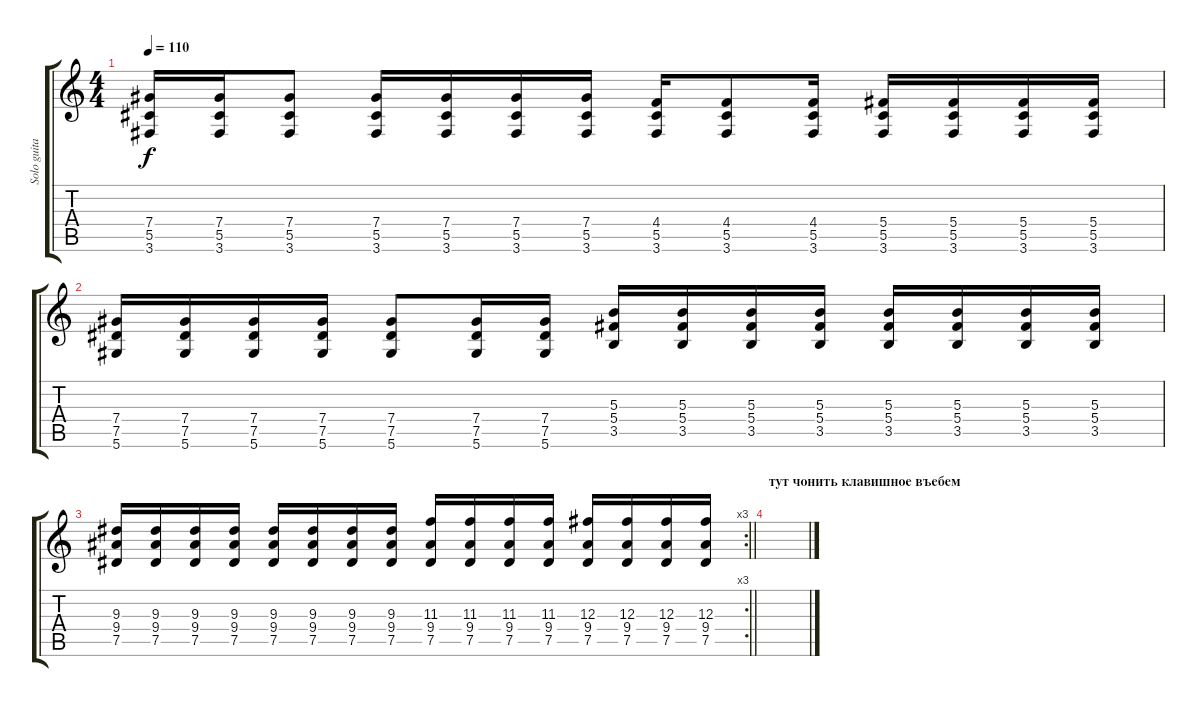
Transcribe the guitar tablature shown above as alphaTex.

\track ("Solo guitar" "Solo guita") {instrument distortionguitar}
\staff {score tabs}
\tuning (Eb4 Bb3 Gb3 Db3 Ab2 Eb2) {hide}
\ts (4 4)
\tempo 110
\clef g2
\ks c
(7.4 5.5 3.6).16{dy f} (7.4 5.5 3.6).16 (7.4 5.5 3.6).8 (7.4 5.5 3.6).16 (7.4 5.5 3.6).16 (7.4 5.5 3.6).16 (7.4 5.5 3.6).16 (4.4 5.5 3.6).16 (4.4 5.5 3.6).8 (4.4 5.5 3.6).16 (5.4 5.5 3.6).16 (5.4 5.5 3.6).16 (5.4 5.5 3.6).16 (5.4 5.5 3.6).16 |
(7.4 7.5 5.6).16 (7.4 7.5 5.6).16 (7.4 7.5 5.6).16 (7.4 7.5 5.6).16 (7.4 7.5 5.6).8 (7.4 7.5 5.6).16 (7.4 7.5 5.6).16 (5.3 5.4 3.5).16 (5.3 5.4 3.5).16 (5.3 5.4 3.5).16 (5.3 5.4 3.5).16 (5.3 5.4 3.5).16 (5.3 5.4 3.5).16 (5.3 5.4 3.5).16 (5.3 5.4 3.5).16 |
\rc 3
\barLineRight lightlight
(9.3 9.4 7.5).16 (9.3 9.4 7.5).16 (9.3 9.4 7.5).16 (9.3 9.4 7.5).16 (9.3 9.4 7.5).16 (9.3 9.4 7.5).16 (9.3 9.4 7.5).16 (9.3 9.4 7.5).16 (11.3 9.4 7.5).16 (11.3 9.4 7.5).16 (11.3 9.4 7.5).16 (11.3 9.4 7.5).16 (12.3 9.4 7.5).16 (12.3 9.4 7.5).16 (12.3 9.4 7.5).16 (12.3 9.4 7.5).16 |
\section ("" "тут чонить клавишное въебем")
